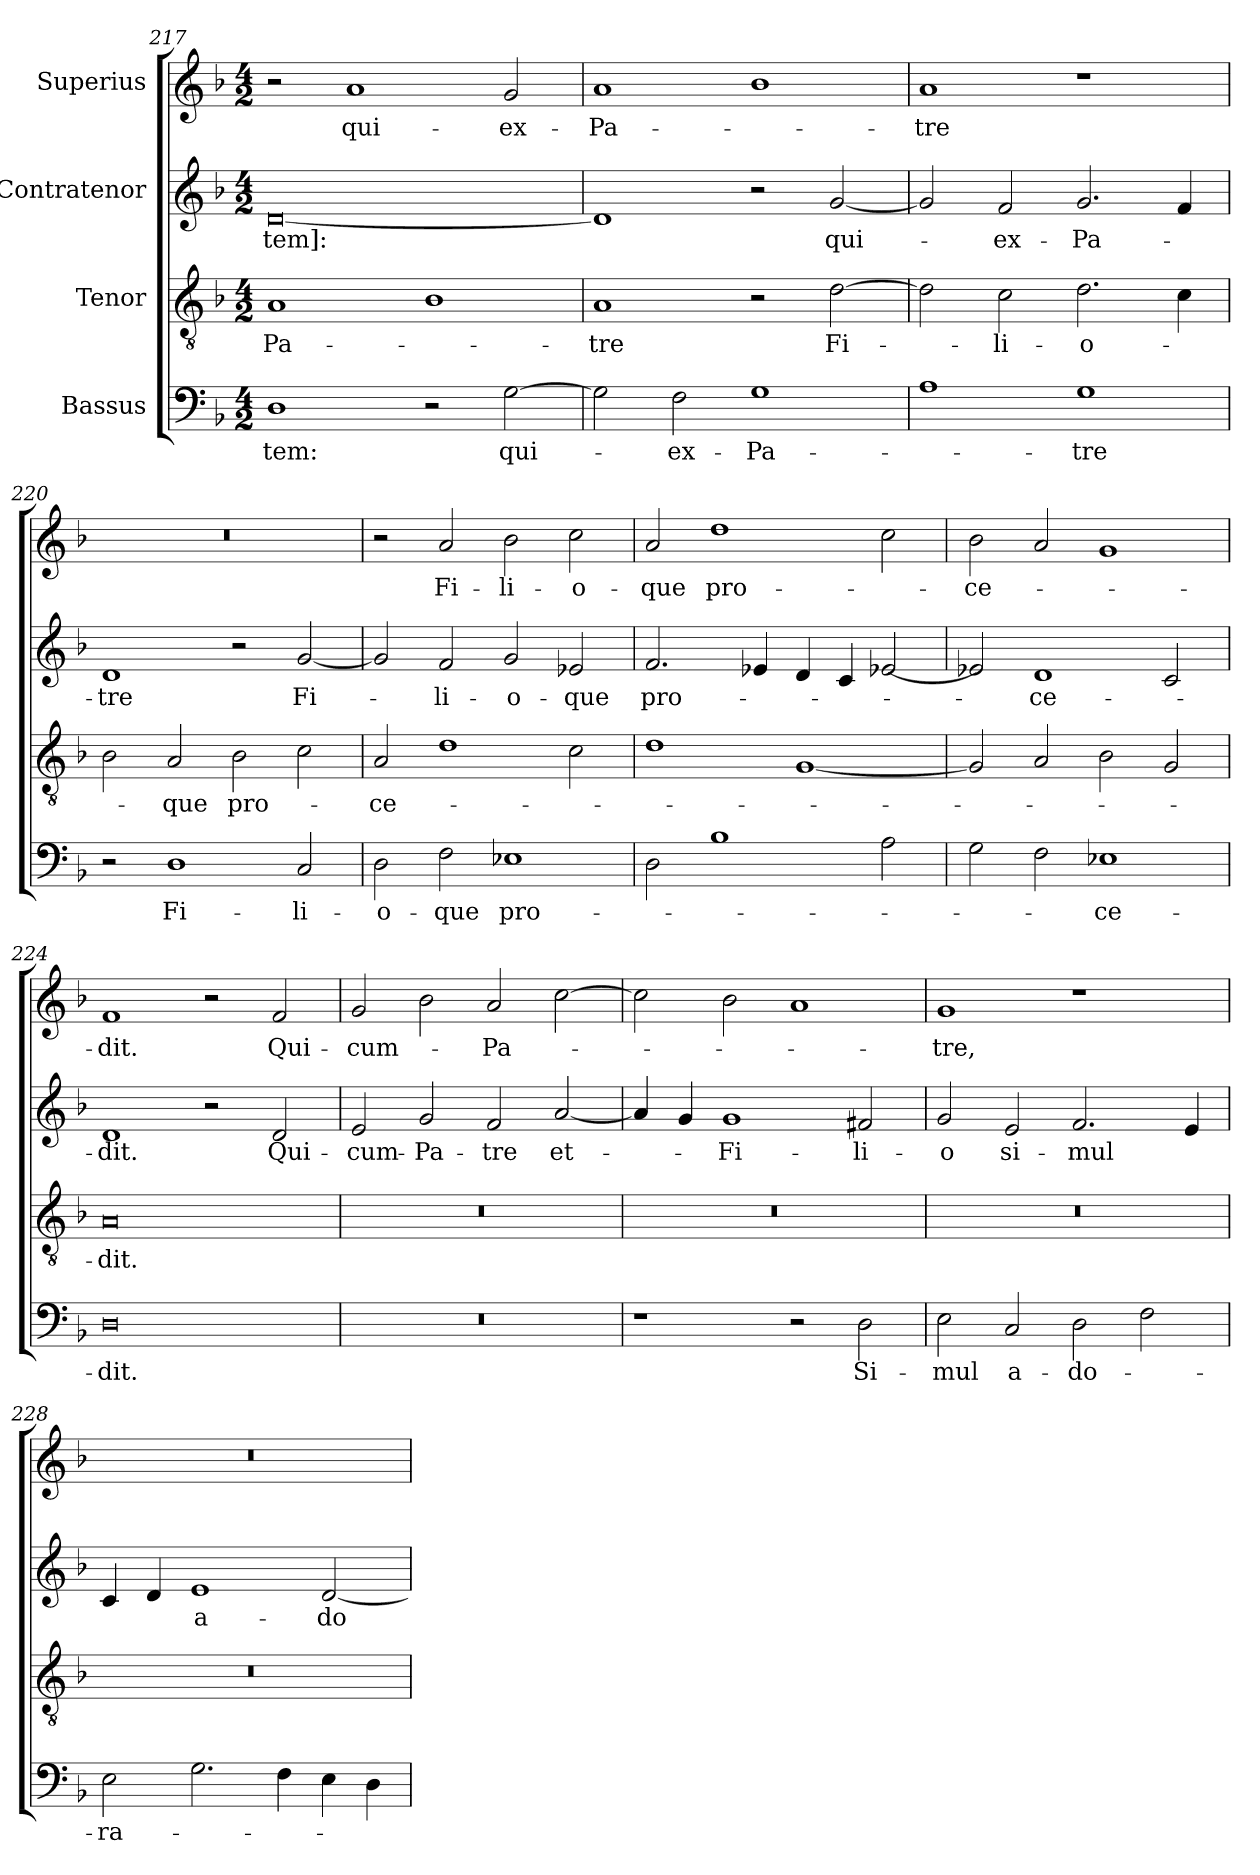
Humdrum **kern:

**kern	**text	**kern	**text	**kern	**text	**kern	**text
*part4	*part4	*part3	*part3	*part2	*part2	*part1	*part1
*staff4	*staff4	*staff3	*staff3	*staff2	*staff2	*staff1	*staff1
*I"Bassus	*	*I"Tenor	*	*I"Contratenor	*	*I"Superius	*
*clefF4	*	*clefGv2	*	*clefG2	*	*clefG2	*
*k[b-]	*	*k[b-]	*	*k[b-]	*	*k[b-]	*
*M4/2	*	*M4/2	*	*M4/2	*	*M4/2	*
=217	=217	=217	=217	=217	=217	=217	=217
1D\	-tem:	1A/	Pa-	[0d/	-tem]:	2r	.
.	.	.	.	.	.	1a/	qui-
2r	.	1B-\	.	.	.	.	.
[2G\	qui-	.	.	.	.	2g/	ex-
=218	=218	=218	=218	=218	=218	=218	=218
2G\]	.	1A/	-tre	1d/]	.	1a/	Pa-
2F\	ex-	.	.	.	.	.	.
1G\	Pa-	2r	.	2r	.	1b-\	.
.	.	[2d\	Fi-	[2g/	qui-	.	.
=219	=219	=219	=219	=219	=219	=219	=219
1A\	.	2d\]	.	2g/]	.	1a/	-tre
.	.	2c\	-li-	2f/	ex-	.	.
1G\	-tre	2.d\	-o-	2.g/	Pa-	1r	.
.	.	4c\	.	4f/	.	.	.
=220	=220	=220	=220	=220	=220	=220	=220
2r	.	2B-\	.	1d/	-tre	0r	.
1D\	Fi-	2A/	-que	.	.	.	.
.	.	2B-\	pro-	2r	.	.	.
2C/	-li-	2c\	.	[2g/	Fi-	.	.
=221	=221	=221	=221	=221	=221	=221	=221
2D\	-o-	2A/	-ce-	2g/]	.	2r	.
2F\	-que	1d\	.	2f/	-li-	2a/	Fi-
1E-X\	pro-	.	.	2g/	-o-	2b-\	-li-
.	.	2c\	.	2e-X/	-que	2cc\	-o-
=222	=222	=222	=222	=222	=222	=222	=222
2D\	.	1d\	.	2.f/	pro-	2a/	-que
1B-\	.	.	.	.	.	1dd\	pro-
.	.	.	.	4e-X/	.	.	.
.	.	[1G/	.	4d/	.	.	.
.	.	.	.	4c/	.	.	.
2A\	.	.	.	[2e-X/	.	2cc\	.
=223	=223	=223	=223	=223	=223	=223	=223
2G\	.	2G/]	.	2e-X/]	.	2b-\	-ce-
2F\	.	2A/	.	1d/	-ce-	2a/	.
1E-X\	-ce-	2B-\	.	.	.	1g/	.
.	.	2G/	.	2c/	.	.	.
=224	=224	=224	=224	=224	=224	=224	=224
0D\	-dit.	0A/	-dit.	1d/	-dit.	1f/	-dit.
.	.	.	.	2r	.	2r	.
.	.	.	.	2d/	Qui-	2f/	Qui-
=225	=225	=225	=225	=225	=225	=225	=225
0r	.	0r	.	2e/	cum-	2g/	cum-
.	.	.	.	2g/	Pa-	2b-\	.
.	.	.	.	2f/	-tre	2a/	Pa-
.	.	.	.	[2a/	et-	[2cc\	.
=226	=226	=226	=226	=226	=226	=226	=226
1r	.	0r	.	4a/]	.	2cc\]	.
.	.	.	.	4g/	.	.	.
.	.	.	.	1g/	Fi-	2b-\	.
2r	.	.	.	.	.	1a/	.
2D\	Si-	.	.	2f#X/	-li-	.	.
=227	=227	=227	=227	=227	=227	=227	=227
2E\	-mul	0r	.	2g/	-o	1g/	-tre,
2C/	a-	.	.	2e/	si-	.	.
2D\	-do-	.	.	2.f/	-mul	1r	.
2F\	.	.	.	.	.	.	.
.	.	.	.	4e/	.	.	.
=228	=228	=228	=228	=228	=228	=228	=228
2E\	-ra-	0r	.	4c/	.	0r	.
.	.	.	.	4d/	.	.	.
2.G\	.	.	.	1e/	a-	.	.
4F\	.	.	.	.	.	.	.
4E\	.	.	.	[2d/	-do-	.	.
4D\	.	.	.	.	.	.	.
=	=	=	=	=	=	=	=
*-	*-	*-	*-	*-	*-	*-	*-
